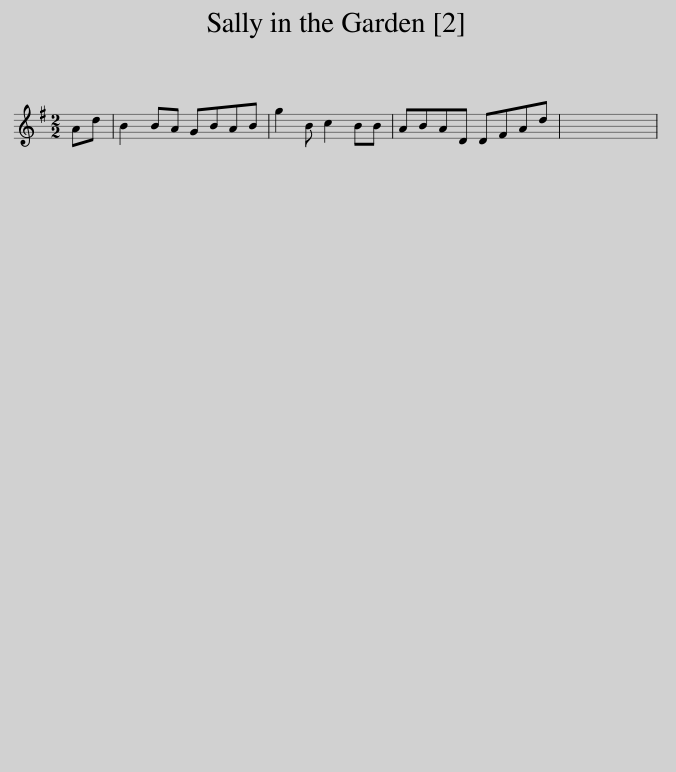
X:1
L:1/8
M:2/2
I:linebreak $
K:G
V:1 treble
V:1
 Ad | B2 BA GBAB | g2 B c2 BB | ABAD DFAd | x8 | %5
